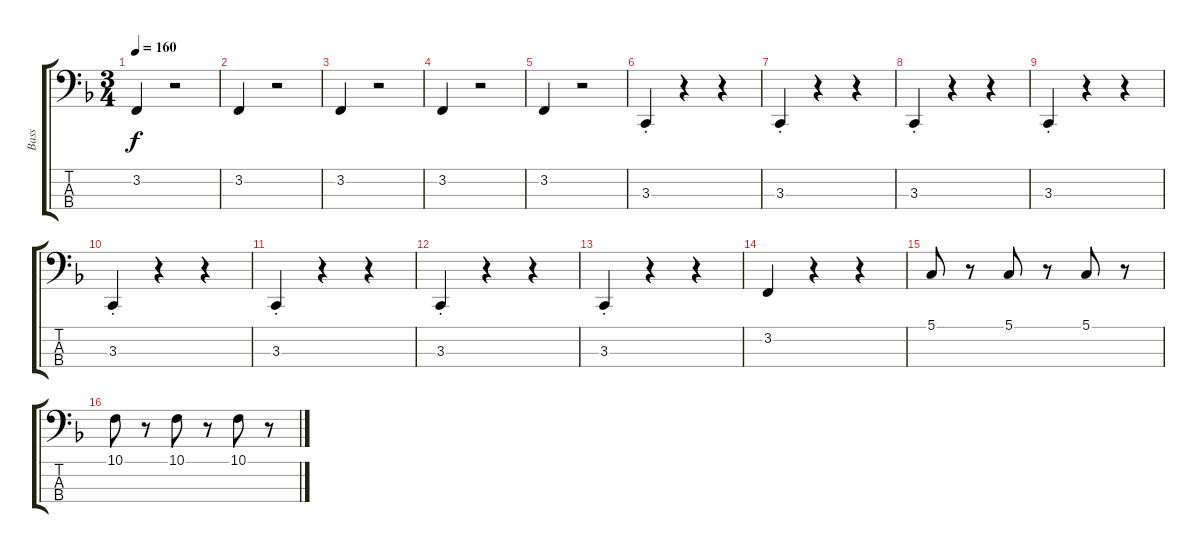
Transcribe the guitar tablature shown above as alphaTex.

\track ("Bass" "Bass") {instrument stringensemble1}
\staff {score tabs}
\tuning (G2 D2 A1 Gb0) {hide}
\ts (3 4)
\tempo 160
\clef f4
\ks f
3.2.4{dy f} r.2 |
3.2.4 r.2 |
3.2.4 r.2 |
3.2.4 r.2 |
3.2.4 r.2 |
3.3{st}.4 r.4 r.4 |
3.3{st}.4 r.4 r.4 |
3.3{st}.4 r.4 r.4 |
3.3{st}.4 r.4 r.4 |
3.3{st}.4 r.4 r.4 |
3.3{st}.4 r.4 r.4 |
3.3{st}.4 r.4 r.4 |
3.3{st}.4 r.4 r.4 |
3.2.4 r.4 r.4 |
5.1.8 r.8 5.1.8 r.8 5.1.8 r.8 |
10.1.8 r.8 10.1.8 r.8 10.1.8 r.8
